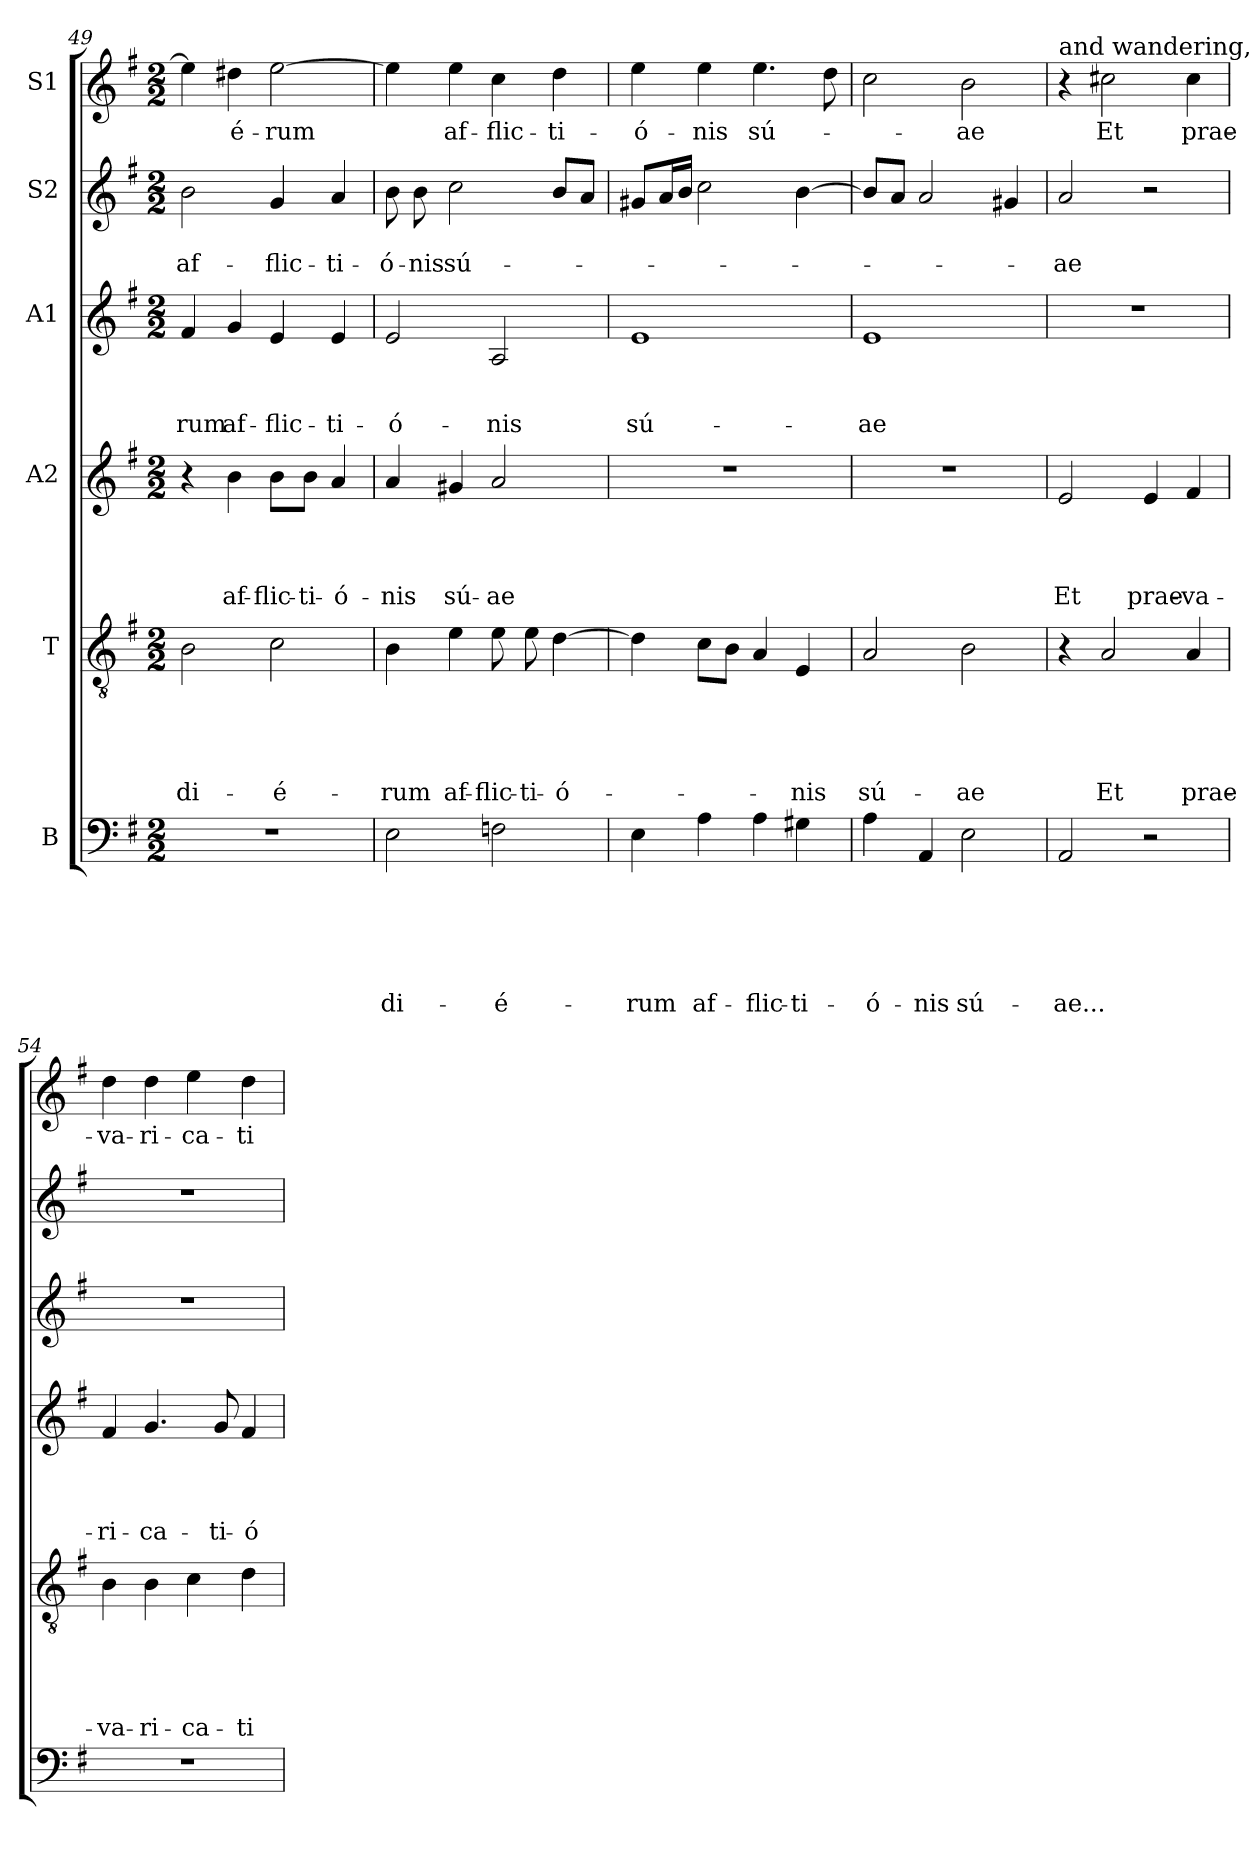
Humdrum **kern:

**kern	**text	**text	**text	**text	**text	**text	**kern	**text	**text	**text	**text	**text	**kern	**text	**text	**text	**text	**kern	**text	**text	**text	**kern	**text	**text	**kern	**text
*part6	*part6	*part6	*part6	*part6	*part6	*part6	*part5	*part5	*part5	*part5	*part5	*part5	*part4	*part4	*part4	*part4	*part4	*part3	*part3	*part3	*part3	*part2	*part2	*part2	*part1	*part1
*staff6	*staff6	*staff6	*staff6	*staff6	*staff6	*staff6	*staff5	*staff5	*staff5	*staff5	*staff5	*staff5	*staff4	*staff4	*staff4	*staff4	*staff4	*staff3	*staff3	*staff3	*staff3	*staff2	*staff2	*staff2	*staff1	*staff1
*I"B	*	*	*	*	*	*	*I"T	*	*	*	*	*	*I"A2	*	*	*	*	*I"A1	*	*	*	*I"S2	*	*	*I"S1	*
!!LO:PB:g=z
*clefF4	*	*	*	*	*	*	*clefGv2	*	*	*	*	*	*clefG2	*	*	*	*	*clefG2	*	*	*	*clefG2	*	*	*clefG2	*
*k[f#]	*	*	*	*	*	*	*k[f#]	*	*	*	*	*	*k[f#]	*	*	*	*	*k[f#]	*	*	*	*k[f#]	*	*	*k[f#]	*
*G:	*	*	*	*	*	*	*G:	*	*	*	*	*	*G:	*	*	*	*	*G:	*	*	*	*G:	*	*	*G:	*
*M2/2	*	*	*	*	*	*	*M2/2	*	*	*	*	*	*M2/2	*	*	*	*	*M2/2	*	*	*	*M2/2	*	*	*M2/2	*
=49	=49	=49	=49	=49	=49	=49	=49	=49	=49	=49	=49	=49	=49	=49	=49	=49	=49	=49	=49	=49	=49	=49	=49	=49	=49	=49
!	!	!	!	!	!	!	!	!	!	!	!	!LO:LY:b	!	!	!	!	!	!	!	!	!LO:LY:b	!	!	!LO:LY:b	!	!
1r	.	.	.	.	.	.	2B\	.	.	.	.	di-	4r	.	.	.	.	4f#/	.	.	-rum	2b\	.	af-	4ee\]	.
!	!	!	!	!	!	!	!	!	!	!	!	!	!	!	!	!	!LO:LY:b	!	!	!	!LO:LY:b	!	!	!	!	!LO:LY:b
.	.	.	.	.	.	.	.	.	.	.	.	.	4b\	.	.	.	af-	4g/	.	.	af-	.	.	.	4dd#X\	-é-
!	!	!	!	!	!	!	!	!	!	!	!	!LO:LY:b	!	!	!	!	!LO:LY:b	!	!	!	!LO:LY:b	!	!	!LO:LY:b	!	!LO:LY:b
.	.	.	.	.	.	.	2c\	.	.	.	.	-é-	8b\L	.	.	.	-flic-	4e/	.	.	-flic-	4g/	.	-flic-	[2ee\	-rum
!	!	!	!	!	!	!	!	!	!	!	!	!	!	!	!	!	!LO:LY:b	!	!	!	!	!	!	!	!	!
.	.	.	.	.	.	.	.	.	.	.	.	.	8b\J	.	.	.	-ti-	.	.	.	.	.	.	.	.	.
!	!	!	!	!	!	!	!	!	!	!	!	!	!	!	!	!	!LO:LY:b	!	!	!	!LO:LY:b	!	!	!LO:LY:b	!	!
.	.	.	.	.	.	.	.	.	.	.	.	.	4a/	.	.	.	-ó-	4e/	.	.	-ti-	4a/	.	-ti-	.	.
=50	=50	=50	=50	=50	=50	=50	=50	=50	=50	=50	=50	=50	=50	=50	=50	=50	=50	=50	=50	=50	=50	=50	=50	=50	=50	=50
!	!	!	!	!	!	!LO:LY:b	!	!	!	!	!	!LO:LY:b	!	!	!	!	!LO:LY:b	!	!	!	!LO:LY:b	!	!	!LO:LY:b	!	!
2E\	.	.	.	.	.	di-	4B\	.	.	.	.	-rum	4a/	.	.	.	-nis	2e/	.	.	-ó-	8b\	.	-ó-	4ee\]	.
!	!	!	!	!	!	!	!	!	!	!	!	!	!	!	!	!	!	!	!	!	!	!	!	!LO:LY:b	!	!
.	.	.	.	.	.	.	.	.	.	.	.	.	.	.	.	.	.	.	.	.	.	8b\	.	-nis	.	.
!	!	!	!	!	!	!	!	!	!	!	!	!LO:LY:b	!	!	!	!	!LO:LY:b	!	!	!	!	!	!	!LO:LY:b	!	!LO:LY:b
.	.	.	.	.	.	.	4e\	.	.	.	.	af-	4g#X/	.	.	.	sú-	.	.	.	.	2cc\	.	sú-	4ee\	af-
!	!	!	!	!	!	!LO:LY:b	!	!	!	!	!	!LO:LY:b	!	!	!	!	!LO:LY:b	!	!	!	!LO:LY:b	!	!	!	!	!LO:LY:b
2Fn\	.	.	.	.	.	-é-	8e\	.	.	.	.	-flic-	2a/	.	.	.	-ae	2A/	.	.	-nis	.	.	.	4cc\	-flic-
!	!	!	!	!	!	!	!	!	!	!	!	!LO:LY:b	!	!	!	!	!	!	!	!	!	!	!	!	!	!
.	.	.	.	.	.	.	8e\	.	.	.	.	-ti-	.	.	.	.	.	.	.	.	.	.	.	.	.	.
!	!	!	!	!	!	!	!	!	!	!	!	!LO:LY:b	!	!	!	!	!	!	!	!	!	!	!	!	!	!LO:LY:b
.	.	.	.	.	.	.	[4d\	.	.	.	.	-ó-	.	.	.	.	.	.	.	.	.	8b/L	.	.	4dd\	-ti-
.	.	.	.	.	.	.	.	.	.	.	.	.	.	.	.	.	.	.	.	.	.	8a/J	.	.	.	.
=51	=51	=51	=51	=51	=51	=51	=51	=51	=51	=51	=51	=51	=51	=51	=51	=51	=51	=51	=51	=51	=51	=51	=51	=51	=51	=51
!	!	!	!	!	!	!LO:LY:b	!	!	!	!	!	!	!	!	!	!	!	!	!	!	!LO:LY:b	!	!	!	!	!LO:LY:b
4E\	.	.	.	.	.	-rum	4d\]	.	.	.	.	.	1r	.	.	.	.	1e	.	.	sú-	8g#X/L	.	.	4ee\	-ó-
.	.	.	.	.	.	.	.	.	.	.	.	.	.	.	.	.	.	.	.	.	.	16a/L	.	.	.	.
.	.	.	.	.	.	.	.	.	.	.	.	.	.	.	.	.	.	.	.	.	.	16b/JJ	.	.	.	.
!	!	!	!	!	!	!LO:LY:b	!	!	!	!	!	!	!	!	!	!	!	!	!	!	!	!	!	!	!	!LO:LY:b
4A\	.	.	.	.	.	af-	8c\L	.	.	.	.	.	.	.	.	.	.	.	.	.	.	2cc\	.	.	4ee\	-nis
.	.	.	.	.	.	.	8B\J	.	.	.	.	.	.	.	.	.	.	.	.	.	.	.	.	.	.	.
!	!	!	!	!	!	!LO:LY:b	!	!	!	!	!	!	!	!	!	!	!	!	!	!	!	!	!	!	!	!LO:LY:b
4A\	.	.	.	.	.	-flic-	4A/	.	.	.	.	.	.	.	.	.	.	.	.	.	.	.	.	.	4.ee\	sú-
!	!	!	!	!	!	!LO:LY:b	!	!	!	!	!	!LO:LY:b	!	!	!	!	!	!	!	!	!	!	!	!	!	!
4G#X\	.	.	.	.	.	-ti-	4E/	.	.	.	.	-nis	.	.	.	.	.	.	.	.	.	[4b\	.	.	.	.
.	.	.	.	.	.	.	.	.	.	.	.	.	.	.	.	.	.	.	.	.	.	.	.	.	8dd\	.
=52	=52	=52	=52	=52	=52	=52	=52	=52	=52	=52	=52	=52	=52	=52	=52	=52	=52	=52	=52	=52	=52	=52	=52	=52	=52	=52
!	!	!	!	!	!	!LO:LY:b	!	!	!	!	!	!LO:LY:b	!	!	!	!	!	!	!	!	!LO:LY:b	!	!	!	!	!
4A\	.	.	.	.	.	-ó-	2A/	.	.	.	.	sú-	1r	.	.	.	.	1e	.	.	-ae	8b/L]	.	.	2cc\	.
.	.	.	.	.	.	.	.	.	.	.	.	.	.	.	.	.	.	.	.	.	.	8a/J	.	.	.	.
!	!	!	!	!	!	!LO:LY:b	!	!	!	!	!	!	!	!	!	!	!	!	!	!	!	!	!	!	!	!
4AA/	.	.	.	.	.	-nis	.	.	.	.	.	.	.	.	.	.	.	.	.	.	.	2a/	.	.	.	.
!	!	!	!	!	!	!LO:LY:b	!	!	!	!	!	!LO:LY:b	!	!	!	!	!	!	!	!	!	!	!	!	!	!LO:LY:b
2E\	.	.	.	.	.	sú-	2B\	.	.	.	.	-ae	.	.	.	.	.	.	.	.	.	.	.	.	2b\	-ae
.	.	.	.	.	.	.	.	.	.	.	.	.	.	.	.	.	.	.	.	.	.	4g#X/	.	.	.	.
=53	=53	=53	=53	=53	=53	=53	=53	=53	=53	=53	=53	=53	=53	=53	=53	=53	=53	=53	=53	=53	=53	=53	=53	=53	=53	=53
!	!	!	!	!	!	!	!	!	!	!	!	!	!	!	!	!	!	!	!	!	!	!	!	!	!LO:TX:a:t=and wandering,	!
!	!	!	!	!	!	!LO:LY:b	!	!	!	!	!	!	!	!	!	!	!LO:LY:b	!	!	!	!	!	!	!LO:LY:b	!	!
2AA/	.	.	.	.	.	-ae...	4r	.	.	.	.	.	2e/	.	.	.	Et	1r	.	.	.	2a/	.	-ae	4r	.
!	!	!	!	!	!	!	!	!	!	!	!	!LO:LY:b	!	!	!	!	!	!	!	!	!	!	!	!	!	!LO:LY:b
.	.	.	.	.	.	.	2A/	.	.	.	.	Et	.	.	.	.	.	.	.	.	.	.	.	.	2cc#X\	Et
!	!	!	!	!	!	!	!	!	!	!	!	!	!	!	!	!	!LO:LY:b	!	!	!	!	!	!	!	!	!
2r	.	.	.	.	.	.	.	.	.	.	.	.	4e/	.	.	.	prae-	.	.	.	.	2r	.	.	.	.
!	!	!	!	!	!	!	!	!	!	!	!	!LO:LY:b	!	!	!	!	!LO:LY:b	!	!	!	!	!	!	!	!	!LO:LY:b
.	.	.	.	.	.	.	4A/	.	.	.	.	prae-	4f#/	.	.	.	-va-	.	.	.	.	.	.	.	4cc#\	prae-
!!LO:PB:g=z
=54	=54	=54	=54	=54	=54	=54	=54	=54	=54	=54	=54	=54	=54	=54	=54	=54	=54	=54	=54	=54	=54	=54	=54	=54	=54	=54
!	!	!	!	!	!	!	!	!	!	!	!	!LO:LY:b	!	!	!	!	!LO:LY:b	!	!	!	!	!	!	!	!	!LO:LY:b
1r	.	.	.	.	.	.	4B\	.	.	.	.	-va-	4f#/	.	.	.	-ri-	1r	.	.	.	1r	.	.	4dd\	-va-
!	!	!	!	!	!	!	!	!	!	!	!	!LO:LY:b	!	!	!	!	!LO:LY:b	!	!	!	!	!	!	!	!	!LO:LY:b
.	.	.	.	.	.	.	4B\	.	.	.	.	-ri-	4.g/	.	.	.	-ca-	.	.	.	.	.	.	.	4dd\	-ri-
!	!	!	!	!	!	!	!	!	!	!	!	!LO:LY:b	!	!	!	!	!	!	!	!	!	!	!	!	!	!LO:LY:b
.	.	.	.	.	.	.	4c\	.	.	.	.	-ca-	.	.	.	.	.	.	.	.	.	.	.	.	4ee\	-ca-
!	!	!	!	!	!	!	!	!	!	!	!	!	!	!	!	!	!LO:LY:b	!	!	!	!	!	!	!	!	!
.	.	.	.	.	.	.	.	.	.	.	.	.	8g/	.	.	.	-ti-	.	.	.	.	.	.	.	.	.
!	!	!	!	!	!	!	!	!	!	!	!	!LO:LY:b	!	!	!	!	!LO:LY:b	!	!	!	!	!	!	!	!	!LO:LY:b
.	.	.	.	.	.	.	4d\	.	.	.	.	-ti-	4f#/	.	.	.	-ó-	.	.	.	.	.	.	.	4dd\	-ti-
=	=	=	=	=	=	=	=	=	=	=	=	=	=	=	=	=	=	=	=	=	=	=	=	=	=	=
*-	*-	*-	*-	*-	*-	*-	*-	*-	*-	*-	*-	*-	*-	*-	*-	*-	*-	*-	*-	*-	*-	*-	*-	*-	*-	*-
